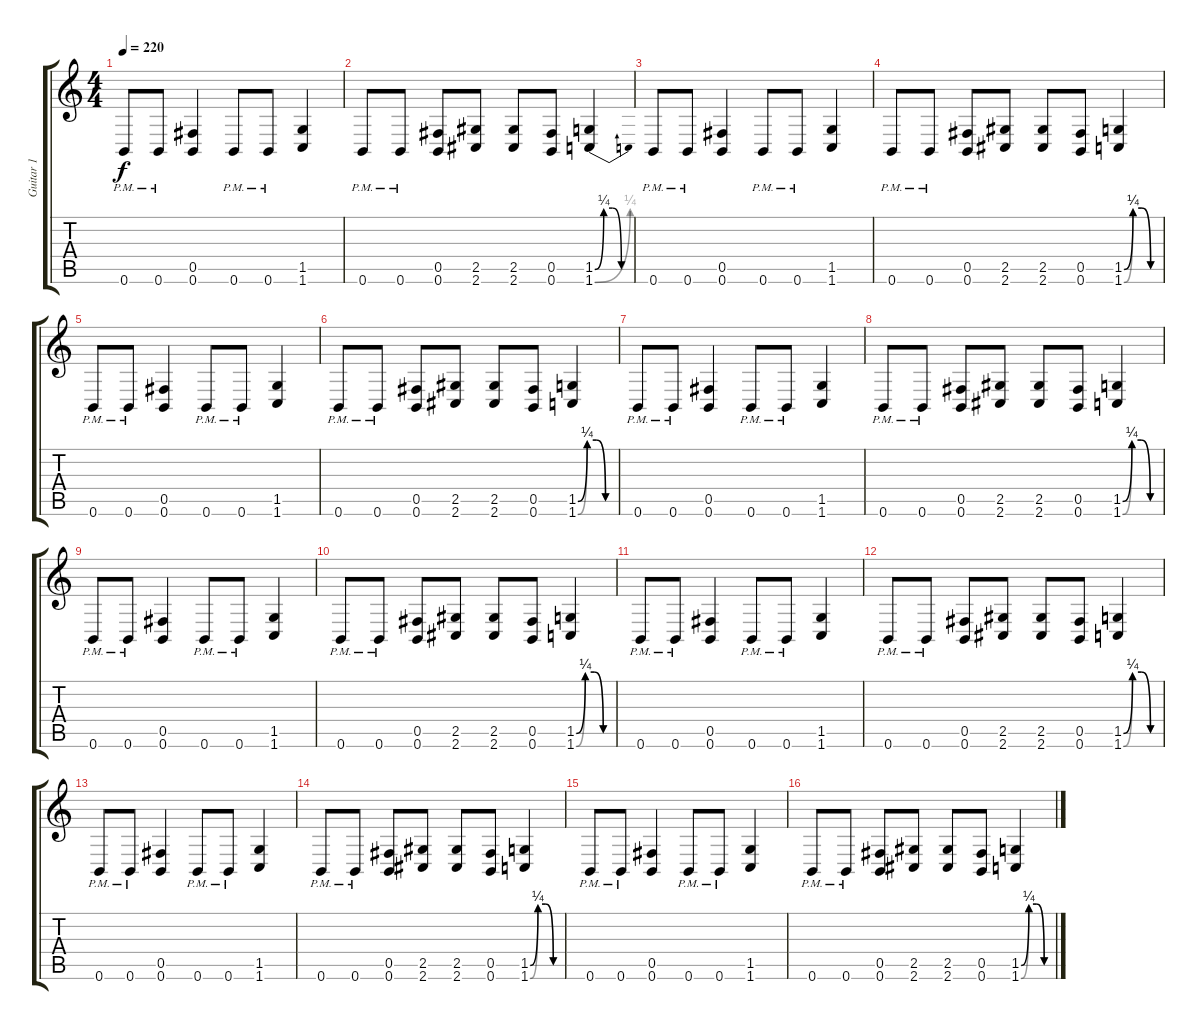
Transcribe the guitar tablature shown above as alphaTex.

\track ("Guitar 1" "Guitar 1") {instrument overdrivenguitar}
\staff {score tabs}
\tuning (Db4 Ab3 E3 B2 Gb2 B1) {hide}
\ts (4 4)
\tempo 220
\clef g2
\ks c
0.6{pm}.8{dy f} 0.6{pm}.8 (0.5 0.6).4 0.6{pm}.8 0.6{pm}.8 (1.5 1.6).4 |
0.6{pm}.8 0.6{pm}.8 (0.5 0.6).8 (2.5 2.6).8 (2.5 2.6).8 (0.5 0.6).8 (1.5{be (custom 0 0 15 1 30 1 45 0 60 0)} 1.6{be (bend 0 0 60 1)}).4 |
0.6{pm}.8 0.6{pm}.8 (0.5 0.6).4 0.6{pm}.8 0.6{pm}.8 (1.5 1.6).4 |
0.6{pm}.8 0.6{pm}.8 (0.5 0.6).8 (2.5 2.6).8 (2.5 2.6).8 (0.5 0.6).8 (1.5{be (custom 0 0 15 1 30 1 45 0 60 0)} 1.6{be (custom 0 0 15 1 30 1 45 0 60 0)}).4 |
0.6{pm}.8 0.6{pm}.8 (0.5 0.6).4 0.6{pm}.8 0.6{pm}.8 (1.5 1.6).4 |
0.6{pm}.8 0.6{pm}.8 (0.5 0.6).8 (2.5 2.6).8 (2.5 2.6).8 (0.5 0.6).8 (1.5{be (custom 0 0 15 1 30 1 45 0 60 0)} 1.6{be (custom 0 0 15 1 30 1 45 0 60 0)}).4 |
0.6{pm}.8 0.6{pm}.8 (0.5 0.6).4 0.6{pm}.8 0.6{pm}.8 (1.5 1.6).4 |
0.6{pm}.8 0.6{pm}.8 (0.5 0.6).8 (2.5 2.6).8 (2.5 2.6).8 (0.5 0.6).8 (1.5{be (custom 0 0 15 1 30 1 45 0 60 0)} 1.6{be (custom 0 0 15 1 30 1 45 0 60 0)}).4 |
0.6{pm}.8 0.6{pm}.8 (0.5 0.6).4 0.6{pm}.8 0.6{pm}.8 (1.5 1.6).4 |
0.6{pm}.8 0.6{pm}.8 (0.5 0.6).8 (2.5 2.6).8 (2.5 2.6).8 (0.5 0.6).8 (1.5{be (custom 0 0 15 1 30 1 45 0 60 0)} 1.6{be (custom 0 0 15 1 30 1 45 0 60 0)}).4 |
0.6{pm}.8 0.6{pm}.8 (0.5 0.6).4 0.6{pm}.8 0.6{pm}.8 (1.5 1.6).4 |
0.6{pm}.8 0.6{pm}.8 (0.5 0.6).8 (2.5 2.6).8 (2.5 2.6).8 (0.5 0.6).8 (1.5{be (custom 0 0 15 1 30 1 45 0 60 0)} 1.6{be (custom 0 0 15 1 30 1 45 0 60 0)}).4 |
0.6{pm}.8 0.6{pm}.8 (0.5 0.6).4 0.6{pm}.8 0.6{pm}.8 (1.5 1.6).4 |
0.6{pm}.8 0.6{pm}.8 (0.5 0.6).8 (2.5 2.6).8 (2.5 2.6).8 (0.5 0.6).8 (1.5{be (custom 0 0 15 1 30 1 45 0 60 0)} 1.6{be (custom 0 0 15 1 30 1 45 0 60 0)}).4 |
0.6{pm}.8 0.6{pm}.8 (0.5 0.6).4 0.6{pm}.8 0.6{pm}.8 (1.5 1.6).4 |
0.6{pm}.8 0.6{pm}.8 (0.5 0.6).8 (2.5 2.6).8 (2.5 2.6).8 (0.5 0.6).8 (1.5{be (custom 0 0 15 1 30 1 45 0 60 0)} 1.6{be (custom 0 0 15 1 30 1 45 0 60 0)}).4
